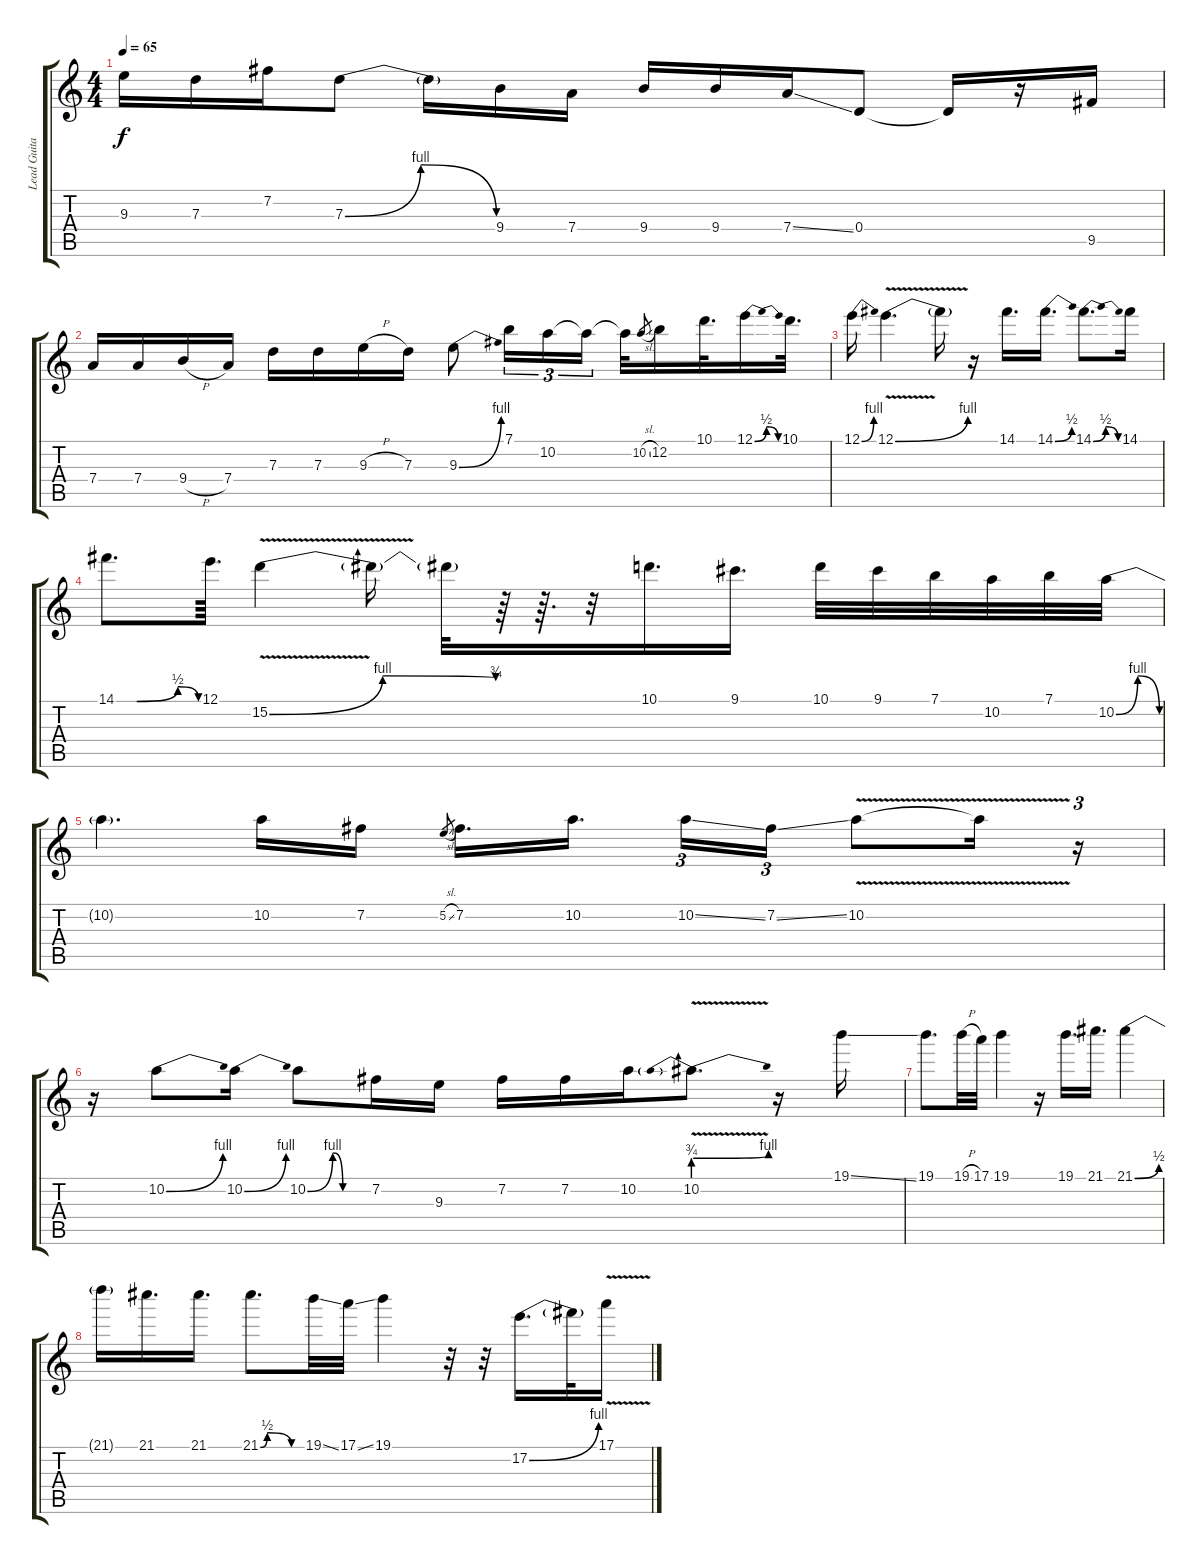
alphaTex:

\track ("Lead Guitar" "Lead Guita") {instrument distortionguitar}
\staff {score tabs}
\tuning (E4 B3 G3 D3 A2 E2) {hide}
\ts (4 4)
\tempo 65
\clef g2
\ks c
9.3{t}.16{dy f} 7.3.16 7.2.16 7.3{be (bendrelease 0 0 15 4 25 4 60 0)}.8 7.3{t}.16 9.4.16 7.4.16 9.4.16 9.4.16 7.4{ss}.16 0.4.8 0.4{t}.16 r.16 9.5.16 |
7.4.16 7.4.16 9.4{h}.16 7.4.16 7.3.16 7.3.16 9.3{h}.16 7.3.16 9.3{be (bend 0 0 60 4)}.8 7.1.16{tu (3 2)} 10.2.16{tu (3 2)} 10.2{t}.16{tu (3 2)} 10.2{t}.32 10.2{sl}.8{gr} 12.2.16 10.1.32{d} 12.1{be (bendrelease 0 0 30 2 30 2 60 0)}.16 10.1.32{d} |
12.1{be (bend 0 0 60 4)}.16 12.1{be (bend 0 0 60 4) v}.4{d} 12.1{t}.16 r.16 14.1.16{d} 14.1{be (bend 0 0 60 2)}.16{d} 14.1{be (bendrelease 0 0 25 2 35 2 60 0)}.8{d} 14.1.16 |
14.1{be (custom 0 0 15 0 45 2 60 0)}.8{d} 12.1.64{d} 15.2{be (bendrelease 0 0 30 4 50 4 60 3) v}.4 15.2{t}.16 15.2{t}.32 r.64 r.64{d} r.32 10.1.16{d} 9.1.16{d} 10.1.32 9.1.32 7.1.32 10.2.32 7.1.32 10.2{be (bendrelease 0 0 15 4 25 4 60 0)}.32 |
10.2{t}.4{d} 10.2.16 7.2.16 5.2{sl}.8{gr} 7.2.16{d} 10.2.16{d} 10.2{ss}.16{tu (3 2)} 7.2{ss}.16{tu (3 2)} 10.2{v}.8 10.2{t}.16 r.16{tu (3 2)} |
r.16 10.2{be (bend 0 0 60 4)}.8 10.2{be (bend 0 0 60 4)}.16 10.2{be (custom 0 0 25 4 35 0 60 0)}.8 7.2.16 9.3.16 7.2.16 7.2.16 10.2.16 10.2{be (prebendbend 0 3 60 4) v}.8{d} r.16 19.1{ss}.16 |
19.1.8{d} 19.1{h}.32 17.1.32 19.1.4 r.16 19.1.16{d} 21.1.16{d} 21.1{be (bend 0 0 60 2)}.4 |
21.1{t}.16 21.1.16{d} 21.1.16{d} 21.1{be (custom 0 0 10 2 45 0 60 0)}.8{d} 19.1{ss}.32 17.1{ss}.32 19.1.4 r.32 r.32 17.2{be (bend 0 0 60 4)}.16{d} 17.2{t}.32 17.1{v}.16
